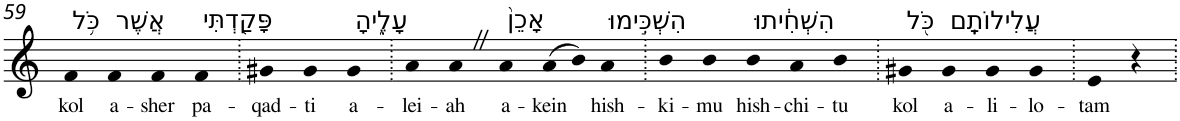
**kern	**text
*part1	*part1
*staff1	*staff1
*I"Piano	*
*I'Pno	*
!!LO:PB:g=z
*clefG2	*
*k[]	*
=59	=59
!LO:TX:a:t=כֹּ֥ל	!
!	!LO:LY:b
4f	kol
!LO:TX:a:t=אֲשֶׁר	!
!	!LO:LY:b
4f	a-
!	!LO:LY:b
4f	-sher
!LO:TX:a:t=פָּקַ֖דְתִּי	!
!	!LO:LY:b
4f	pa-
=60.	=60.
!	!LO:LY:b
4g#X	-qad-
!	!LO:LY:b
4g#	-ti
!LO:TX:a:t=עָלֶ֑יהָ	!
!	!LO:LY:b
4g#	a-
=61.	=61.
!	!LO:LY:b
4a	-lei-
!	!LO:LY:b
4aZ	-ah
!LO:TX:a:t=אָכֵן֙	!
!	!LO:LY:b
4a	a-
!	!LO:LY:b
(>8a	-kein
8b)	.
!LO:TX:a:t=הִשְׁכִּ֣ימוּ	!
!	!LO:LY:b
4a	hish-
=62.	=62.
!	!LO:LY:b
4b	-ki-
!	!LO:LY:b
4b	-mu
!LO:TX:a:t=הִשְׁחִ֔יתוּ	!
!	!LO:LY:b
4b	hish-
!	!LO:LY:b
4a	-chi-
!	!LO:LY:b
4b	-tu
=63.	=63.
!LO:TX:a:t=כֹּ֖ל	!
!	!LO:LY:b
4g#X	kol
!LO:TX:a:t=עֲלִילוֹתָֽם	!
!	!LO:LY:b
4g#	a-
!	!LO:LY:b
4g#	-li-
!	!LO:LY:b
4g#	-lo-
=64.	=64.
!	!LO:LY:b
4e	-tam
4r	.
=.	=.
*-	*-
